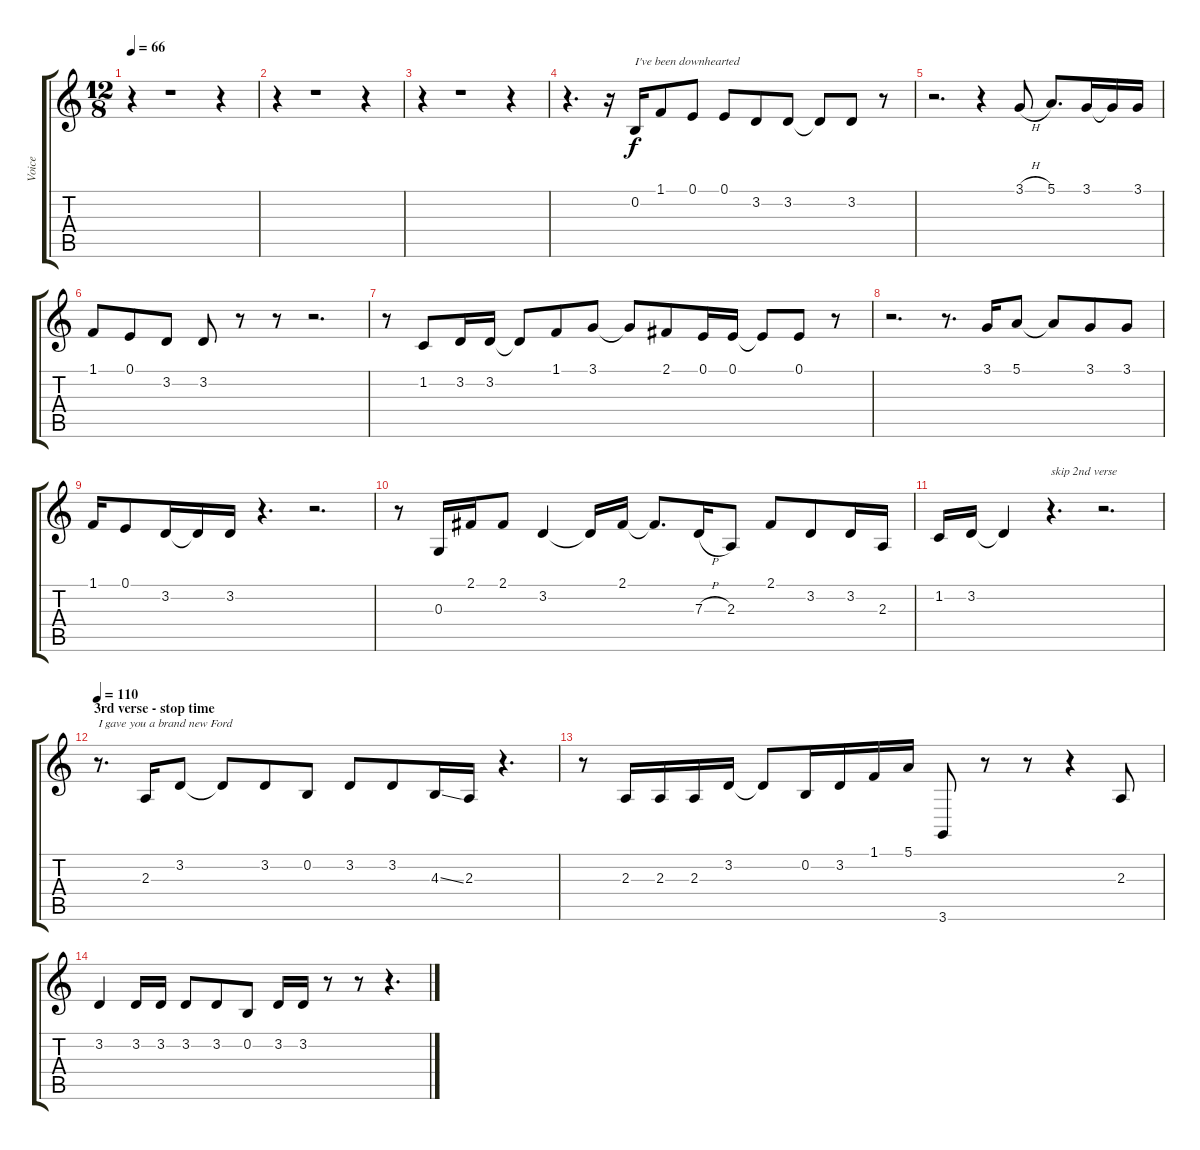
\track ("Voice" "Voice") {instrument synthvoice}
\staff {score tabs}
\tuning (E4 B3 G3 D3 A2 E2) {hide}
\ts (12 8)
\tempo 66
\clef g2
\ks c
r.4{dy f} r.1 r.4 |
r.4 r.1 r.4 |
r.4 r.1 r.4 |
r.4{d} r.16 0.2.16{txt "I've been downhearted"} 1.1.8 0.1.8 0.1.8 3.2.8 3.2.8 3.2{t}.8 3.2.8 r.8 |
r.2{d} r.4 3.1{h}.8 5.1.8{d} 3.1.16 3.1{t}.16 3.1.16 |
1.1.8 0.1.8 3.2.8 3.2.8 r.8 r.8 r.2{d} |
r.8 1.2.8 3.2.16 3.2.16 3.2{t}.8 1.1.8 3.1.8 3.1{t}.8 2.1.8 0.1.16 0.1.16 0.1{t}.8 0.1.8 r.8 |
r.2{d} r.8{d} 3.1.16 5.1.8 5.1{t}.8 3.1.8 3.1.8 |
1.1.16 0.1.8 3.2.16 3.2{t}.16 3.2.16 r.4{d} r.2{d} |
r.8 0.3.16 2.1.16 2.1.8 3.2.4 3.2{t}.16 2.1.16 2.1{t}.8{d} 7.3{h}.16 2.3.8 2.1.8 3.2.8 3.2.16 2.3.16 |
1.2.16 3.2.16 3.2{t}.4 r.4{d txt "skip 2nd verse"} r.2{d} |
\section ("" "3rd verse - stop time")
\tempo 110
r.8{d txt "I gave you a brand new Ford"} 2.3.16 3.2.8 3.2{t}.8 3.2.8 0.2.8 3.2.8 3.2.8 4.3{ss}.16 2.3.16 r.4{d} |
r.8 2.3.16 2.3.16 2.3.16 3.2.16 3.2{t}.8 0.2.16 3.2.16 1.1.16 5.1.16 3.6.8 r.8 r.8 r.4 2.3.8 |
3.2.4 3.2.16 3.2.16 3.2.8 3.2.8 0.2.8 3.2.16 3.2.16 r.8 r.8 r.4{d}
